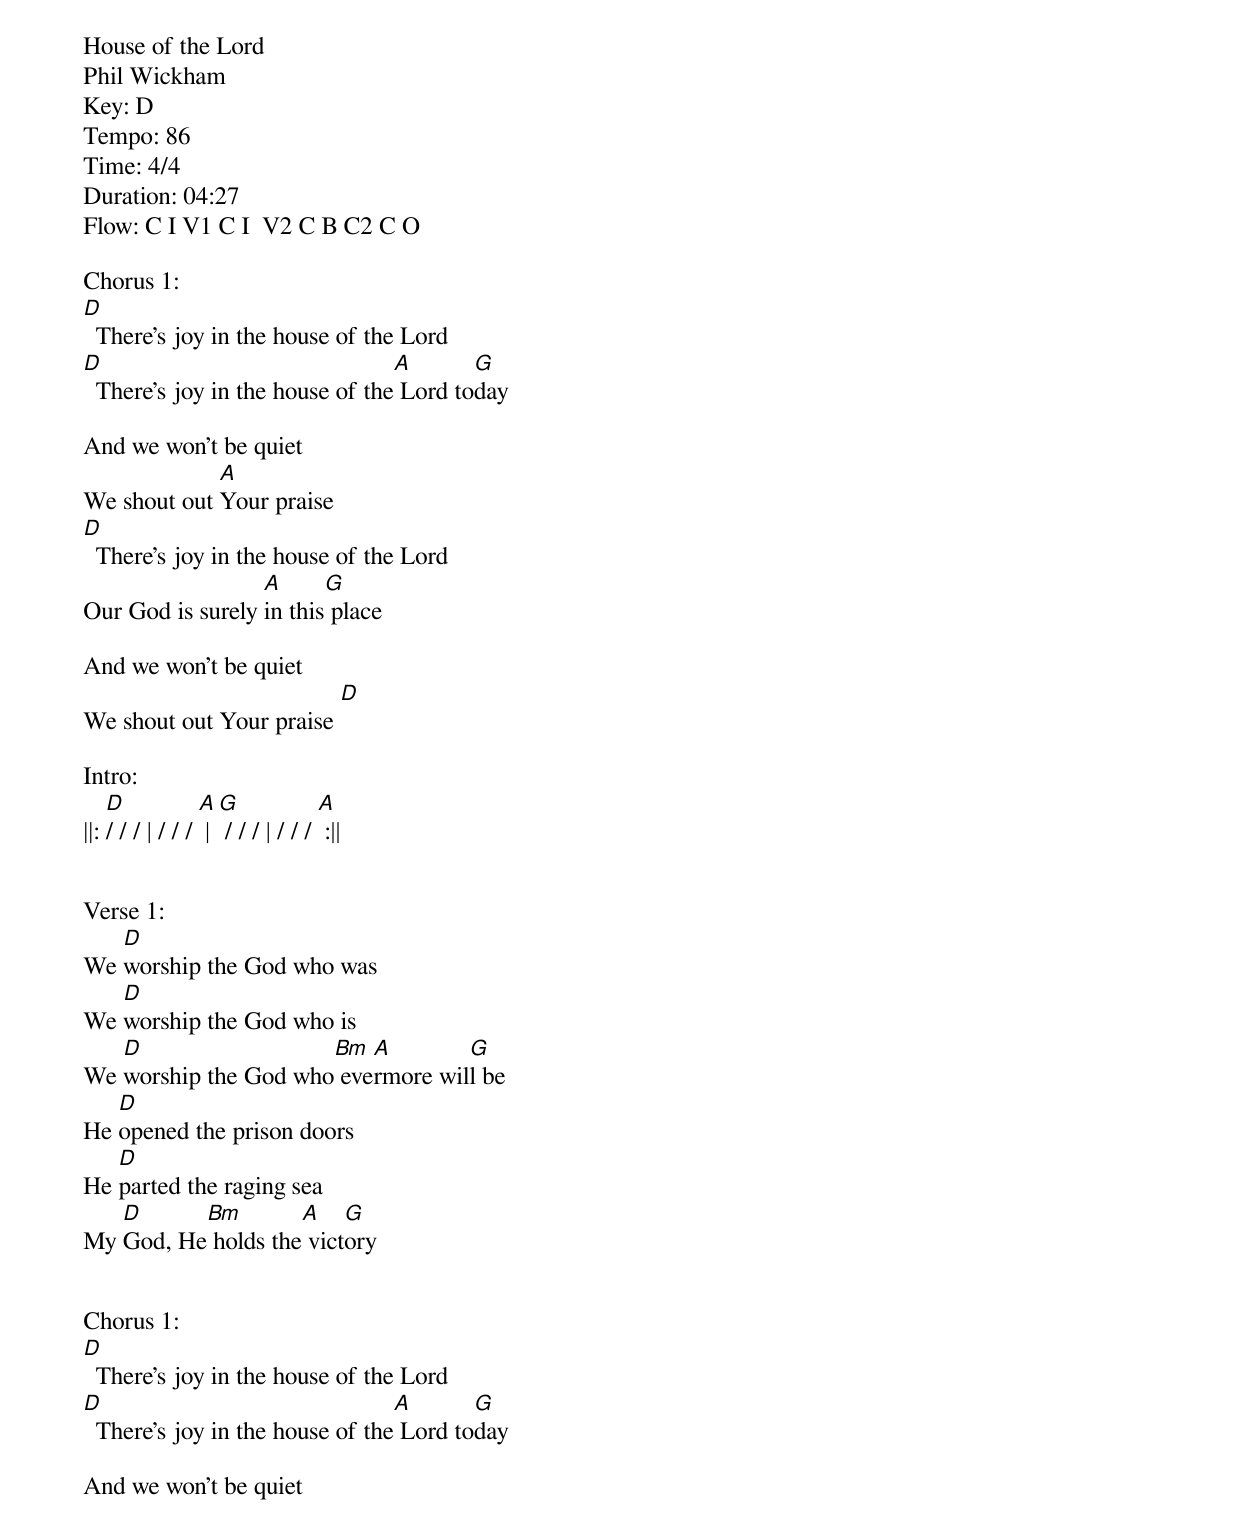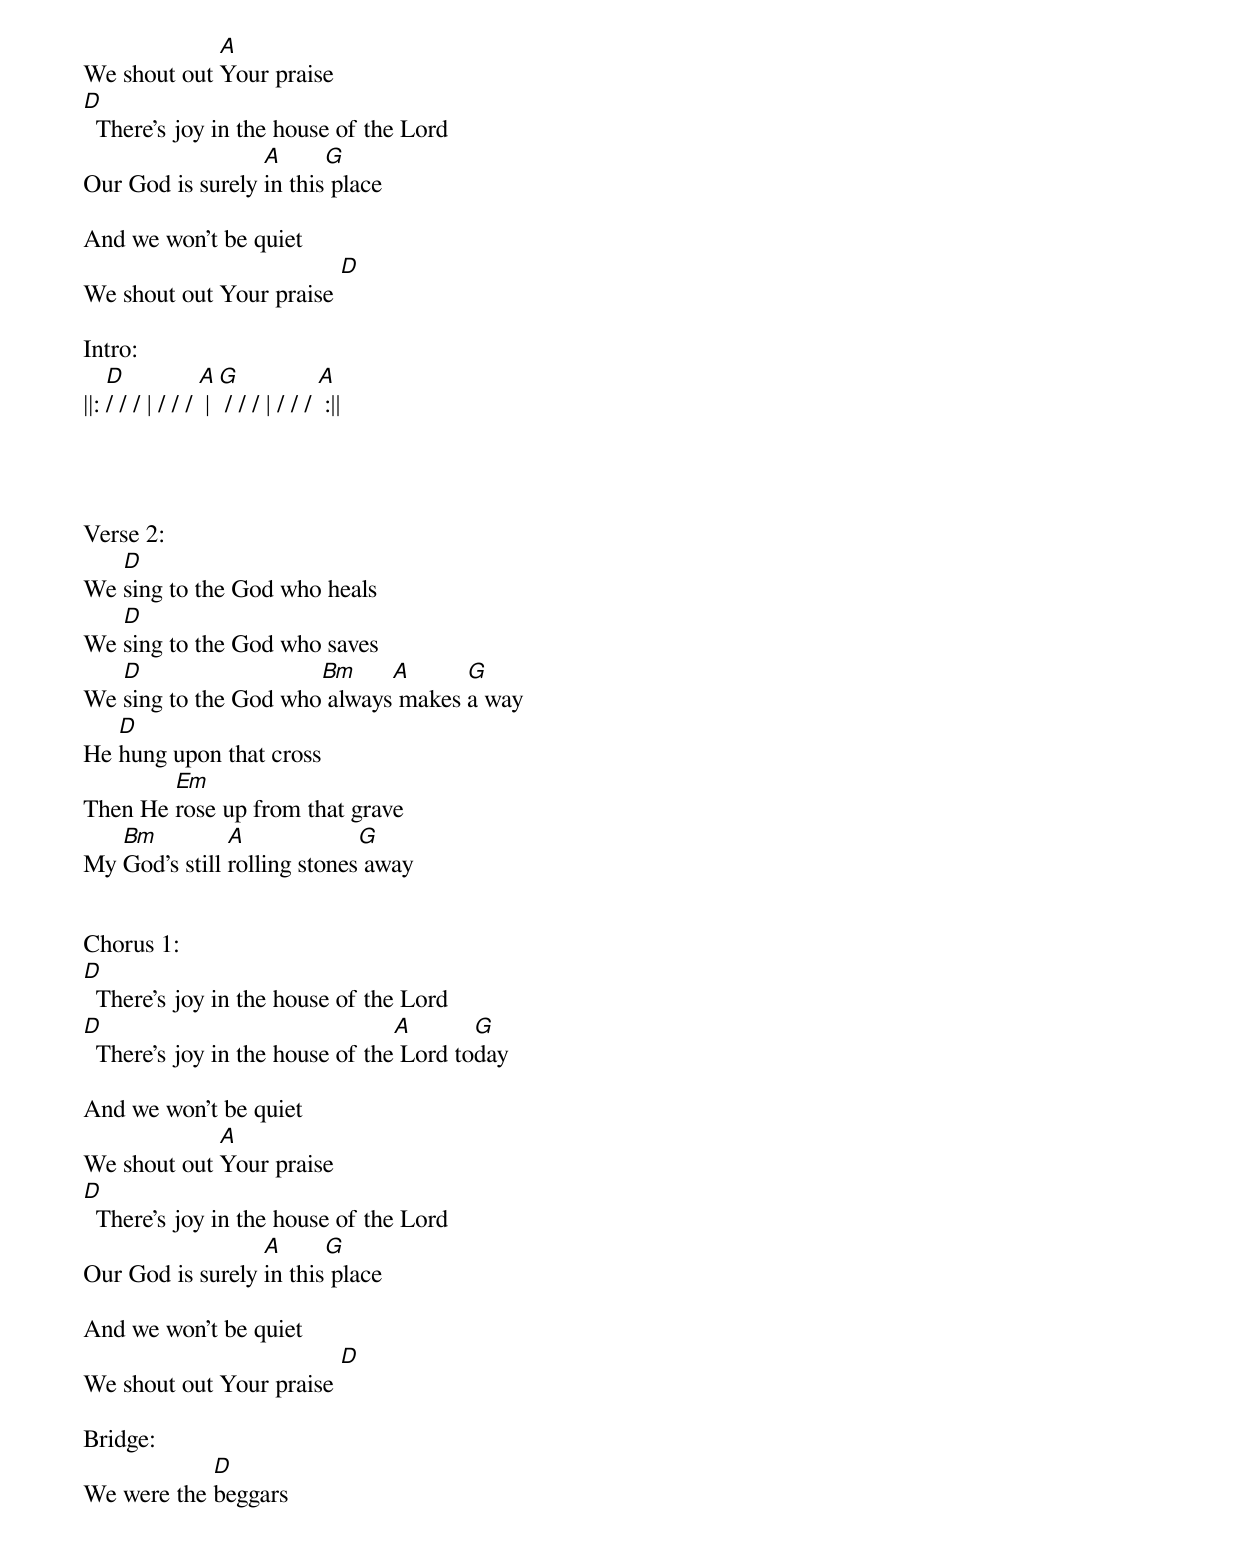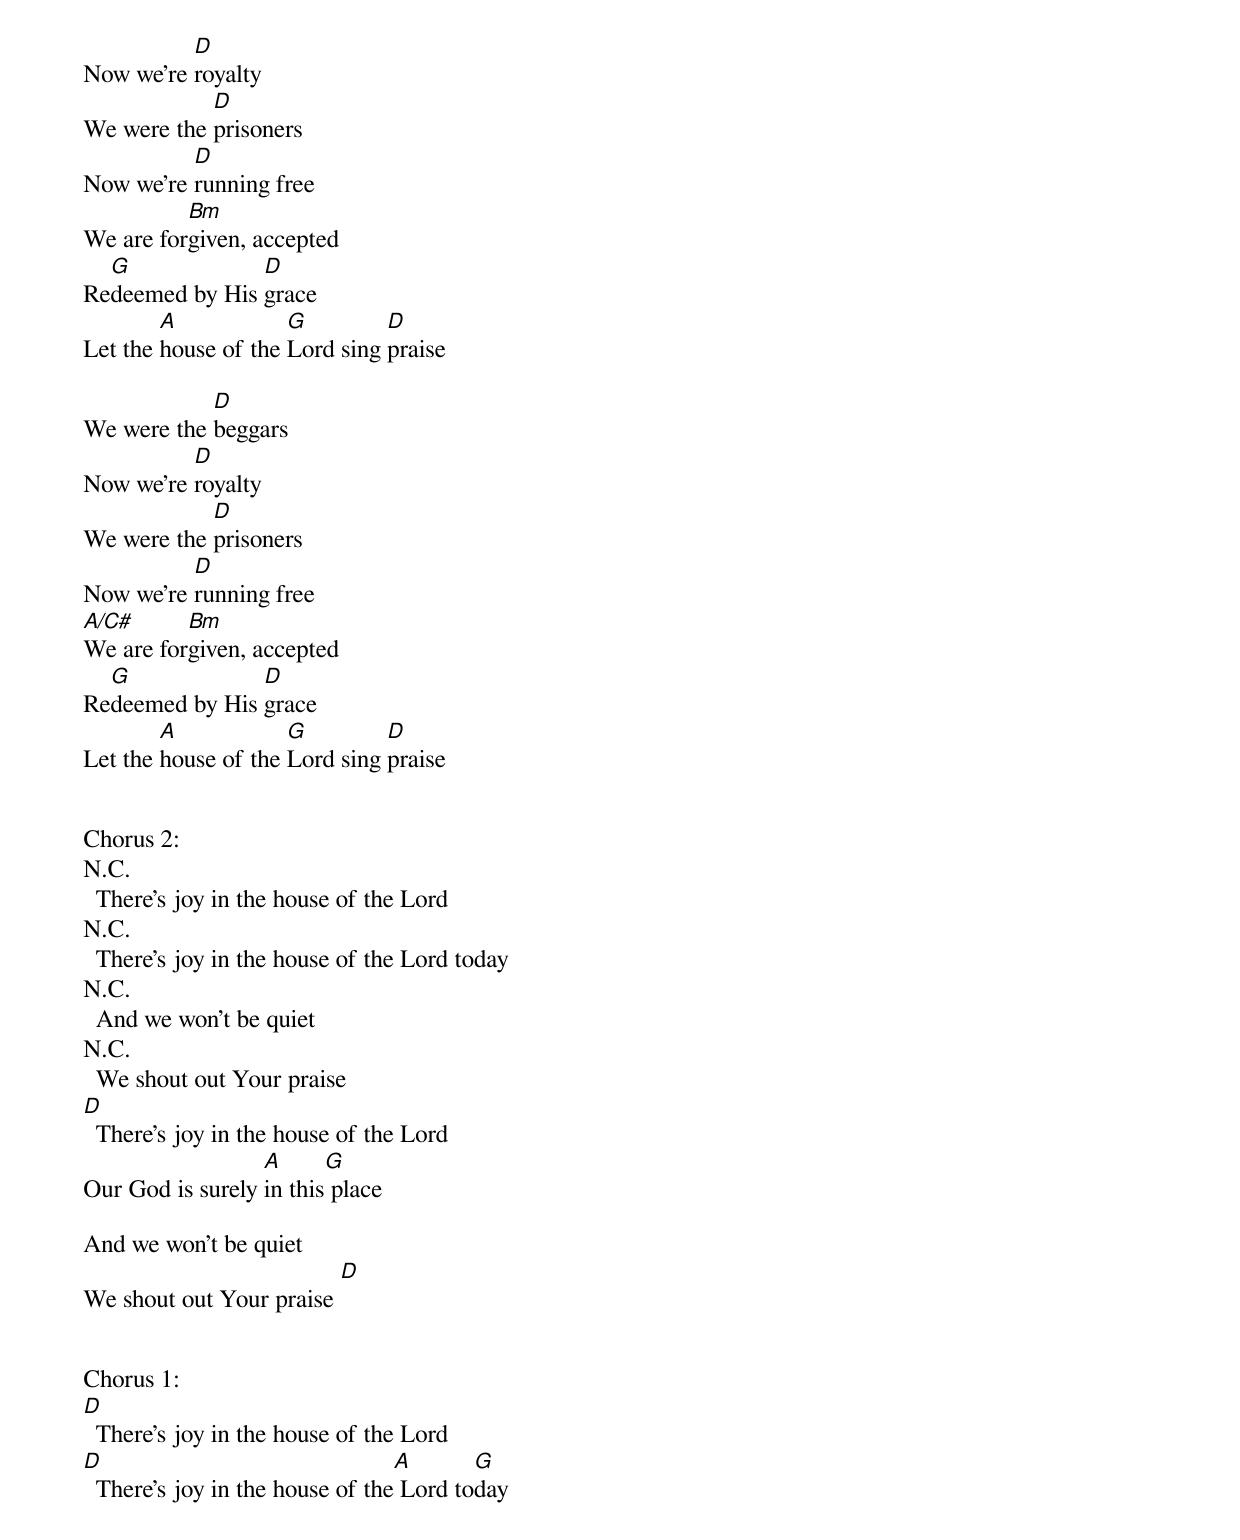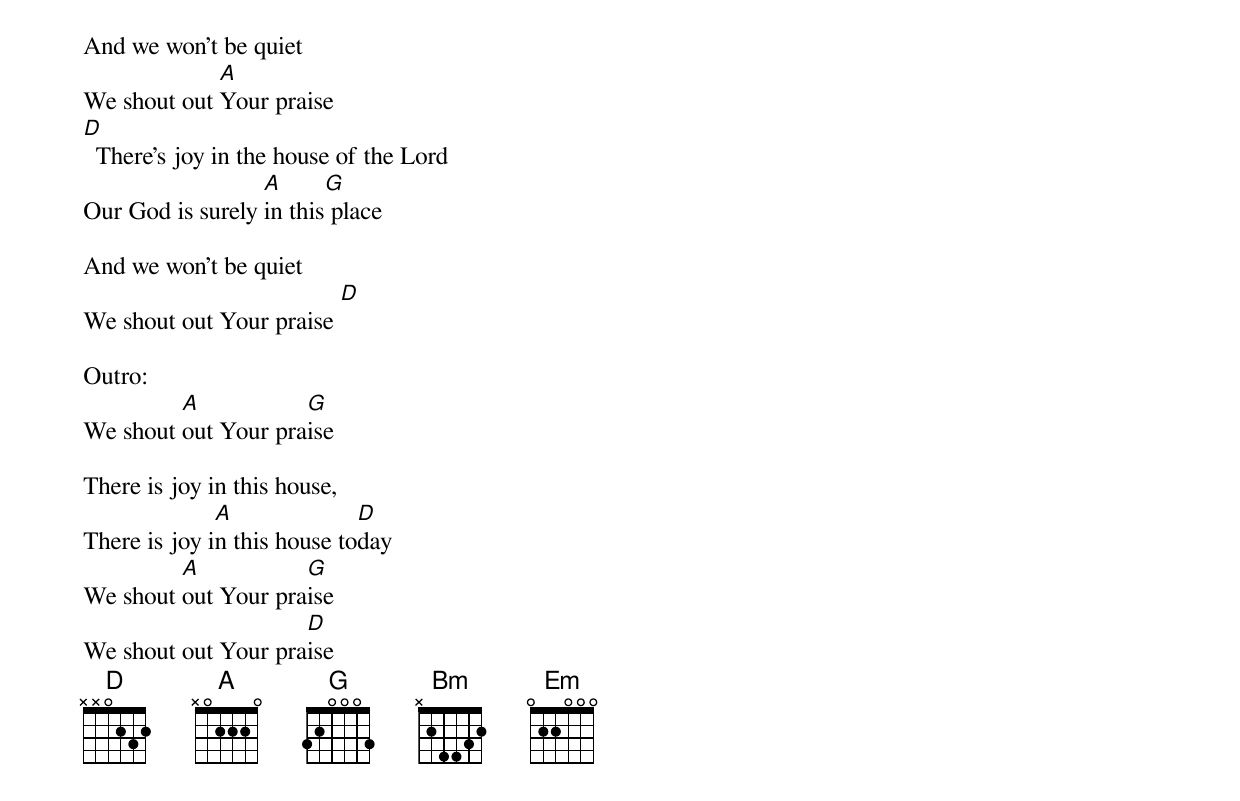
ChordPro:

House of the Lord
Phil Wickham
Key: D
Tempo: 86
Time: 4/4
Duration: 04:27
Flow: C I V1 C I  V2 C B C2 C O

Chorus 1:
[D]  There's joy in the house of the Lord
[D]  There's joy in the house of the[A] Lord to[G]day

And we won't be quiet
We shout out [A]Your praise
[D]  There's joy in the house of the Lord
Our God is surely [A]in this[G] place

And we won't be quiet
We shout out Your praise [D]

Intro:
||: [D]/ / / | / / / [A] | [G] / / / | / / / [A] :||


Verse 1:
We [D]worship the God who was
We [D]worship the God who is
We [D]worship the God who[Bm] eve[A]rmore wil[G]l be
He [D]opened the prison doors
He [D]parted the raging sea
My [D]God, He[Bm] holds the[A] vict[G]ory


Chorus 1:
[D]  There's joy in the house of the Lord
[D]  There's joy in the house of the[A] Lord to[G]day

And we won't be quiet
We shout out [A]Your praise
[D]  There's joy in the house of the Lord
Our God is surely [A]in this[G] place

And we won't be quiet
We shout out Your praise [D]

Intro:
||: [D]/ / / | / / / [A] | [G] / / / | / / / [A] :||




Verse 2:
We [D]sing to the God who heals
We [D]sing to the God who saves
We [D]sing to the God who[Bm] always[A] makes [G]a way
He [D]hung upon that cross
Then He [Em]rose up from that grave
My [Bm]God's still [A]rolling stones[G] away


Chorus 1:
[D]  There's joy in the house of the Lord
[D]  There's joy in the house of the[A] Lord to[G]day

And we won't be quiet
We shout out [A]Your praise
[D]  There's joy in the house of the Lord
Our God is surely [A]in this[G] place

And we won't be quiet
We shout out Your praise [D]

Bridge:
We were the [D]beggars
Now we're [D]royalty
We were the [D]prisoners
Now we're [D]running free
We are for[Bm]given, accepted
Re[G]deemed by His [D]grace
Let the [A]house of the [G]Lord sing [D]praise

We were the [D]beggars
Now we're [D]royalty
We were the [D]prisoners
Now we're [D]running free
[A/C#]We are for[Bm]given, accepted
Re[G]deemed by His [D]grace
Let the [A]house of the [G]Lord sing [D]praise


Chorus 2:
N.C.
  There's joy in the house of the Lord
N.C.
  There's joy in the house of the Lord today
N.C.
  And we won't be quiet
N.C.
  We shout out Your praise
[D]  There's joy in the house of the Lord
Our God is surely [A]in this[G] place

And we won't be quiet
We shout out Your praise [D]


Chorus 1:
[D]  There's joy in the house of the Lord
[D]  There's joy in the house of the[A] Lord to[G]day

And we won't be quiet
We shout out [A]Your praise
[D]  There's joy in the house of the Lord
Our God is surely [A]in this[G] place

And we won't be quiet
We shout out Your praise [D]

Outro:
We shout [A]out Your pra[G]ise

There is joy in this house,
There is joy i[A]n this house to[D]day
We shout [A]out Your pra[G]ise
We shout out Your pra[D]ise
